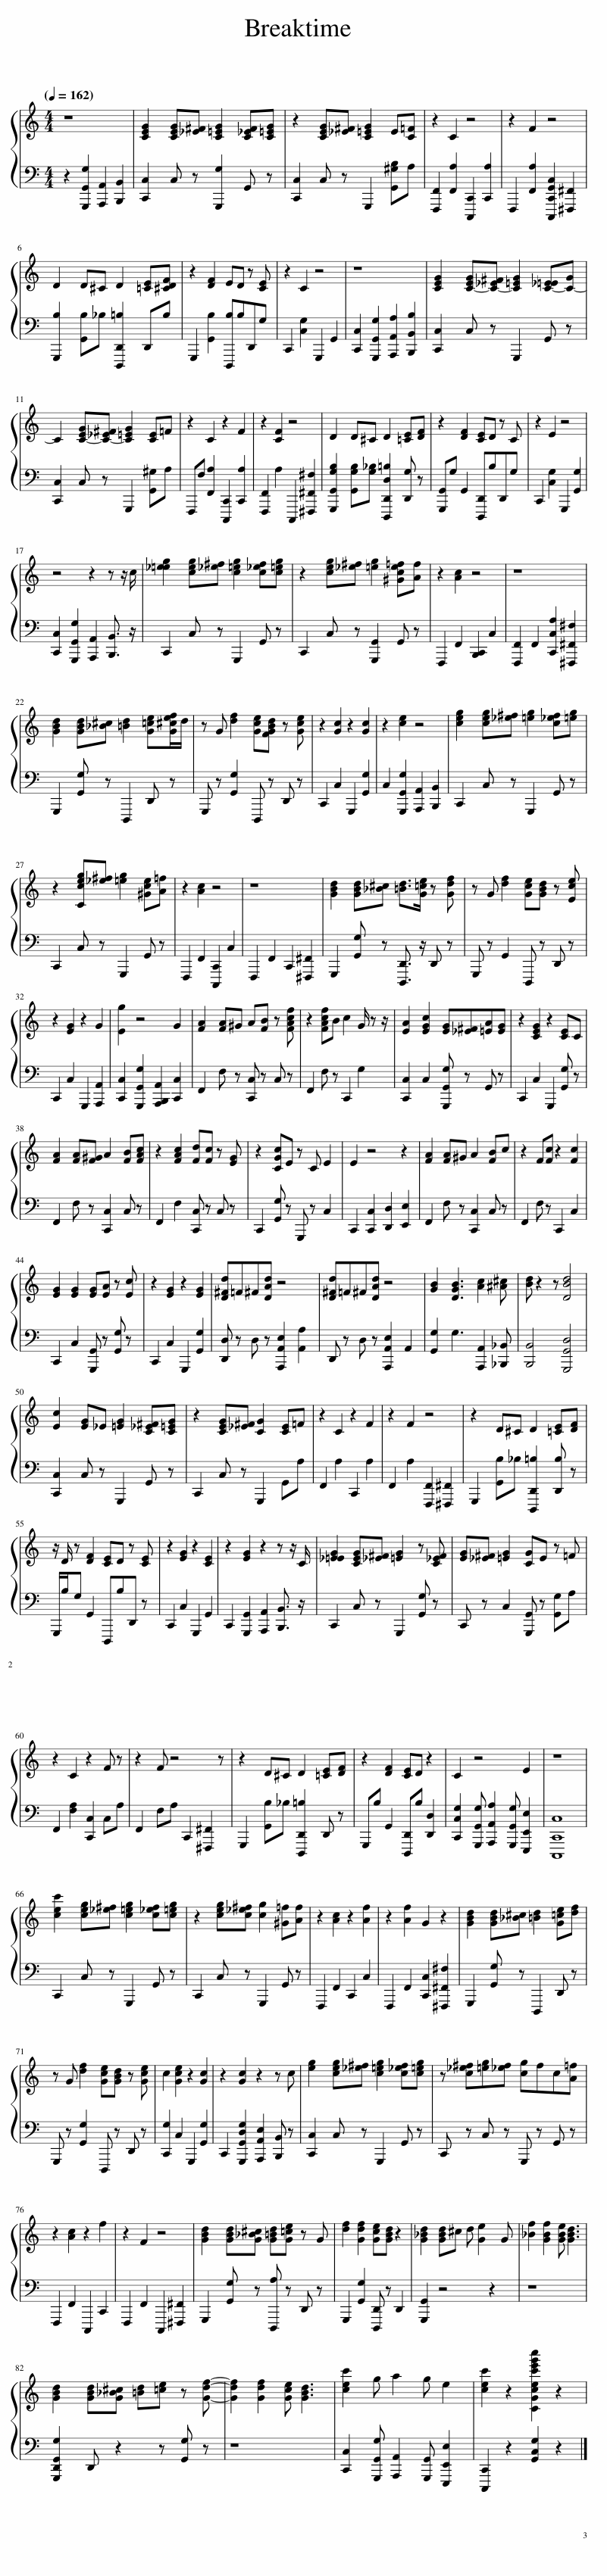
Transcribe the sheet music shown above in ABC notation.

X:1
%%score { 1 | 2 }
L:1/8
Q:1/4=162
M:4/4
I:linebreak $
K:C
V:1 treble
V:2 bass
V:1
 z8 | [CEG]2 [CEG][_E^F] [C=EG]2 [C_EF][C=EG] | z2 [CEG][_E^F] [C=EG]2 E[C=F] | z2 C2 z4 | z2 F2 z4 |$ %5
 D2 D^C D2 [=CE][^CDF] | z2 [DF]2 ED z [CE] | z2 C2 z4 | z8 | [CEG]2 [C-EG][C-_E^F] [C=EG]2 [C-_E=E][C-G] |$ %10
 C2 [C-EG][C-_E^F] [C=EG]2 [CE]=F | z2 C2 z2 F2 | z2 [CF]2 z4 | D2 D^C D2 [=CE][DF] | z2 [DF]2 [CE]D z C | %15
 z2 E2 z4 |$ z4 z2 z z/ c/ | [_e=eg]2 [ceg][_e^f] [c=eg]2 [c_ef][c=eg] | z2 [ceg][_e^f] [=eg]2 [^Gce=f][Af] | z2 [Ac]2 z4 | %20
 z8 |$ [GBd]2 [GBd][_B^c] [=Bd]2 [G=ce][G^cef]/d/ | z G [df]2 [Gce][FGBd] z [Gce] | z2 [Gc]2 z2 [Gc]2 | z2 [ce]2 z4 | %25
 [ceg]2 [ceg][_e^f] [=eg]2 [c_ef][=eg] |$ z2 [Cceg][_e^f] [=eg]2 [^Gce][A=f] | z2 [Ac]2 z4 | z8 | [GBd]2 [GBd][_B^c] [=Bd]>[G=ce] z [Gdf] | %30
 z G [df]2 [Gce][GBd] z [Ece] |$ z2 [EG]2 z2 G2 | [Eg]2 z4 G2 | [FA]2 [FA]^G A[FB] z [FAcf] | z2 [FAcf]B c2 G/ z z/ | %35
 [EA]2 [EGc]2 [EG][_E^F][=EA][EG] | z2 [CEG]2 z2 [CE]C |$ [FA]2 [FA][F^G] A2 [FB][FAc] | z2 [FAc]2 [Fd][Fc] z [EG] | z2 [CGc]E z C E2 | %40
 E2 z4 z2 | [FA]2 [FA]^G A2 [FB]c | z2 F[Fc] z2 [Fc]2 |$ [EG]2 [EG]2 [EG][EA] z [Ec] | z2 [EG]2 z2 [EG]2 | %45
 [D^Fd]=F^F[DAd] z4 | [D^Fd]=F^F[DAd] z4 | [GB]2 [DGB]3 [Ac]2 [^A^c] | [Bd] z2 z [DBd]4 |$ [Ec]2 [EG]_E [=EG]2 [C_E^F][C=EG] | %50
 z2 [CEG][_E^F] [CG]2 [CE]=F | z2 C2 z2 F2 | z2 F2 z4 | z2 D^C D2 [=CE][DF] |$ z/ D/ z [DF]2 [CE]D z [CE] | %55
 z2 [EG]2 z2 [CE]2 | z2 [EG]2 z2 z z/ C/ | [_E=EG]2 [CEG][_E^F] [=EG]2 z [C_EF] | [EG][_E^F] [=EG]2 [CG]E z =F |$ z2 C2 z2 F z | %60
 z2 F z4 z | z2 D^C D2 [=CE][DF] | z2 [DF]2 [CE]D z2 | C2 z4 E2 | z8 |$ %65
 [cec']2 [ceg][_e^f] [c=eg]2 [c_ef][c=eg] | z2 [ceg][c_e^f] [cg]2 [^G=f][Af] | z2 [Ac]2 z2 [Af]2 | z2 [Af]2 G2 z2 | [GBd]2 [GBd][_B^c] [=Bd]2 [G=ce][df] |$ %70
 z G [df]2 [Gce][GBd] z [Gce] | c2 [Gce]2 z2 [Gc]2 | z2 [Gc]2 z2 z c | [eg]2 [ceg][_e^f] [c=eg]2 [c_ef][c=eg] | z [c_e^f][=eg][_ef] [cg]fc[A=f] |$ %75
 z2 [Ac]2 z2 f2 | z2 F2 z4 | [GBd]2 [GBd][G_B^c] [G=Bd][G=ce] z G | [df]2 [Gdf]2 [Gce][GBd] z2 | [G_Bd]2 [GBd]^c d [Ge]2 G | %80
 [_Bf]2 [GBf]2 [GBe] [GBd]3 |$ [GBd]2 [GBd][G_B^c] [=Bd][=ce] z [Gdf]- | [Gdf]2 [Gdf]2 [Gce] [GBd]3 | [cec']2 g a2 g e2 | [cec']2 z2 [CGcec'e'g'c'']2 z2 | %85
V:2
 z2 [G,,,G,,G,]2 [A,,,A,,]2 [B,,,B,,]2 | [C,,C,]2 C, z [G,,,G,]2 G,, z | [C,,C,]2 C, z G,,,2 [G,,^G,B,]A, | [F,,,F,,]2 [F,,A,]2 [C,,,C,,]2 [C,,A,]2 | F,,,2 [F,,A,]2 [C,,,C,,G,,C,]2 [^F,,,^F,,]2 |$ %5
 [G,,,B,]2 [G,,B,]_B, [D,,,D,,=B,]2 D,,B, | G,,,2 [G,,B,]2 [D,,,B,]B,D,,G, | C,,2 [C,G,]2 G,,,2 G,,2 | [C,,C,]2 [G,,,G,,G,]2 [A,,,A,,A,]2 [B,,,B,,B,]2 | [C,,C,]2 C, z G,,,2 G,, z |$ %10
 [C,,C,]2 C, z G,,,2 [G,,^G,]A, | F,,,F, [F,,A,]2 [C,,,C,,]2 [C,,A,]2 | [F,,,F,,]2 A,2 C,,,2 [^F,,,^F,,^F,]2 | [G,,,G,,G,B,]2 [G,,G,B,][G,_B,] [D,,,D,,D,=B,]2 [D,,G,] z | [G,,,G,,]G, G,,2 [D,,,D,,]B,D,,G, | %15
 C,,2 [C,G,]2 G,,,2 [G,,G,]2 |$ [C,,C,]2 [G,,,G,,G,]2 [A,,,A,,]2 [B,,,B,,]3/2 z/ | C,,2 C, z G,,,2 G,, z | C,,2 C, z [G,,,G,,]2 G,, z | F,,,2 F,,2 [B,,,C,,]2 C,2 | %20
 [F,,,F,,]2 F,,2 [C,,C,A,]2 [^F,,,^F,,^F,]2 |$ G,,,2 [G,,G,] z D,,,2 D,, z | G,,, z [G,,G,]2 D,,, z D,, z | C,,2 C,2 G,,,2 [G,,G,]2 | C,2 [G,,,G,,G,]2 [A,,,A,,]2 [B,,,B,,]2 | %25
 C,,2 C, z G,,,2 G,, z |$ C,,2 C, z G,,,2 G,, z | F,,,2 F,,2 [C,,,C,,]2 C,2 | F,,,2 F,,2 C,,2 [^F,,,^F,,]2 | G,,,2 [G,,G,] z [D,,,D,,]3/2 z/ D,, z | %30
 G,,, z G,,2 D,,, z D,, z |$ C,,2 C,2 G,,,2 [A,,,A,,]2 | [C,,C,]2 [G,,,G,,G,]2 [A,,,B,,,A,,]2 [C,,C,]2 | F,,2 F, z [C,,C,] z C, z | F,,2 F, z C,,2 G,2 | %35
 [C,,C,]2 C,2 [G,,,G,,G,] z G,, z | C,,2 C,2 G,,,2 [G,,G,] z |$ F,,2 F, z [C,,C,]2 C, z | F,,2 F,2 [C,,C,] z C, z | C,,2 [G,,G,] z G,,, z C,2 | %40
 C,,2 [C,,C,]2 [D,,D,]2 [E,,E,]2 | F,,2 F, z [C,,C,]2 C, z | F,,2 F, z C,,2 C,2 |$ C,,2 C,2 [G,,,G,,] z [G,,G,] z | C,,2 C,2 G,,,2 [G,,G,]2 | %45
 [D,,D,] z D, z [A,,,A,,E,]2 [A,,A,]2 | D,, z D, z [A,,,A,,E,]2 A,,2 | [G,,G,]2 G,3 [A,,,A,,]2 [_B,,,_B,,] | [B,,,B,,]4 [G,,,G,,D,]4 |$ [C,,C,]2 C, z G,,,2 G,, z | %50
 C,,2 C, z G,,,2 G,,A, | F,,2 A,2 C,,2 A,2 | F,,2 A,2 [F,,,F,,]2 [^F,,,^F,,]2 | G,,,2 [G,,B,]_B, [D,,,D,,=B,]2 [D,,B,] z |$ G,,,/B,/G, G,,2 D,,,B,D,, z | %55
 C,,2 C,2 G,,,2 G,,2 | C,,2 [G,,,G,,]2 [A,,,A,,]2 [B,,,B,,]3/2 z/ | C,,2 C, z G,,,2 [G,,G,] z | C,, z C,2 [G,,,G,,] z [G,,G,]A, |$ F,,2 [F,A,]2 [C,,C,]2 C,A, | %60
 F,,2 F,A, C,,2 [^F,,,^F,,]2 | G,,,2 [G,,B,]_B, [D,,,D,,=B,]2 D,, z | G,,,B, G,,2 [D,,,D,,]B, [D,,D,]2 | [C,,C,G,]2 [G,,,G,,G,] [A,,,A,,A,]2 [G,,,G,,G,] [E,,,E,,E,]2 | [C,,,C,,C,]8 |$ %65
 C,,2 C, z G,,,2 G,, z | C,,2 C, z G,,,2 G,, z | F,,,2 F,,2 C,,2 C,2 | F,,,2 F,,2 [C,,C,]2 [^F,,,^F,,^F,]2 | G,,,2 [G,,G,] z D,,,2 D,, z |$ %70
 G,,, z [G,,G,]2 D,,, z D,, z | [C,,G,]2 C,2 G,,,2 [G,,G,]2 | C,,2 [G,,,G,,D,G,]2 [A,,,A,,E,]2 [B,,,B,,] z | [C,,C,]2 C, z G,,,2 G,, z | C,, z C, z G,,, z G,, z |$ %75
 F,,,2 F,,2 C,,,2 C,,2 | F,,,2 F,,2 C,,,2 [^F,,,^F,,]2 | G,,,2 [G,,G,] z [D,,,A,] z D,, z | G,,,2 [G,,G,]2 [D,,,D,,] z D,,2 | [G,,,G,,]2 z4 z2 | %80
 z8 |$ [G,,,D,,G,,G,]2 D,, z2 z [G,,G,] z | z8 | [C,,C,]2 [G,,,G,,G,] [A,,,A,,]2 [G,,,G,,] [E,,,E,,E,]2 | [C,,,C,,]2 z2 [G,,C,G,]2 z2 | %85
